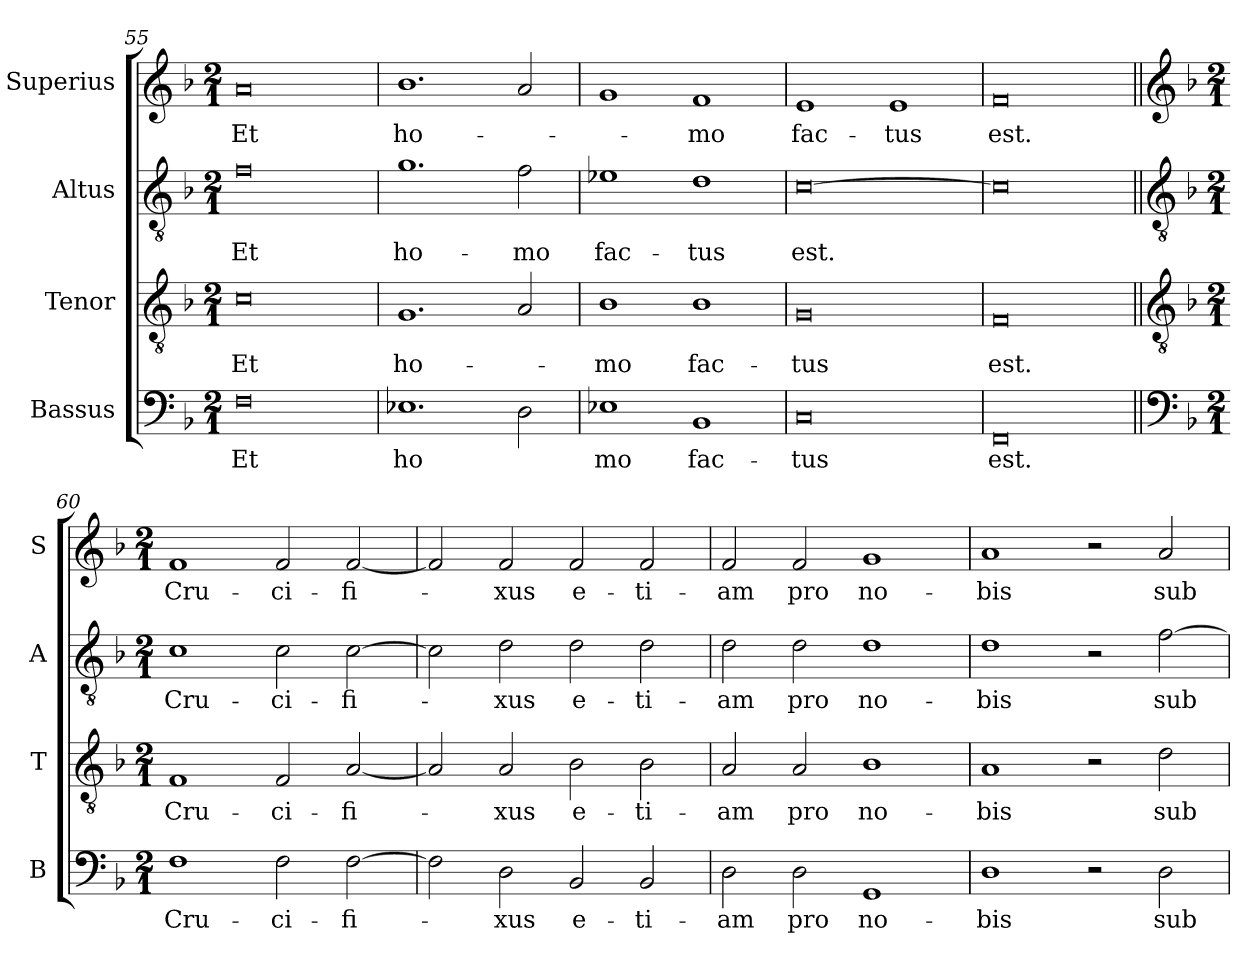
**kern	**text	**kern	**text	**kern	**text	**kern	**text
*part4	*part4	*part3	*part3	*part2	*part2	*part1	*part1
*staff4	*staff4	*staff3	*staff3	*staff2	*staff2	*staff1	*staff1
*I"Bassus	*	*I"Tenor	*	*I"Altus	*	*I"Superius	*
*I'B	*	*I'T	*	*I'A	*	*I'S	*
*clefF4	*	*clefGv2	*	*clefGv2	*	*clefG2	*
*k[b-]	*	*k[b-]	*	*k[b-]	*	*k[b-]	*
*M2/1	*	*M2/1	*	*M2/1	*	*M2/1	*
=55	=55	=55	=55	=55	=55	=55	=55
0F	Et	0c	Et	0f	Et	0a	-Et
=56	=56	=56	=56	=56	=56	=56	=56
1.E-X	ho	1.G	ho-	1.g	ho-	1.b-	ho-
2D\	.	2A/	.	2f\	-mo	2a/	.
=57	=57	=57	=57	=57	=57	=57	=57
1E-X	mo	1B-	-mo	1e-X	fac-	1g	.
1BB-	fac-	1B-	fac-	1d	-tus	1f	-mo
=58	=58	=58	=58	=58	=58	=58	=58
0C	-tus	0G	-tus	[0c	est.	1e	fac-
.	.	.	.	.	.	1e	-tus
=59	=59	=59	=59	=59	=59	=59	=59
0FF	est.	0F	est.	0c]	.	0f	est.
!!LO:LB:g=z
=60||	=60||	=60||	=60||	=60||	=60||	=60||	=60||
*clefF4	*	*clefGv2	*	*clefGv2	*	*clefG2	*
*k[b-]	*	*k[b-]	*	*k[b-]	*	*k[b-]	*
*M2/1	*	*M2/1	*	*M2/1	*	*M2/1	*
1F	Cru-	1F	Cru-	1c	Cru-	1f	Cru-
2F\	-ci-	2F/	-ci-	2c\	-ci-	2f/	-ci-
[2F\	-fi-	[2A/	-fi-	[2c\	-fi-	[2f/	-fi-
=61	=61	=61	=61	=61	=61	=61	=61
2F\]	.	2A/]	.	2c\]	.	2f/]	.
2D\	-xus	2A/	-xus	2d\	-xus	2f/	-xus
2BB-/	e-	2B-\	e-	2d\	e-	2f/	e-
2BB-/	-ti-	2B-\	-ti-	2d\	-ti-	2f/	-ti-
=62	=62	=62	=62	=62	=62	=62	=62
2D\	-am	2A/	-am	2d\	-am	2f/	-am
2D\	pro	2A/	pro	2d\	pro	2f/	pro
1GG	no-	1B-	no-	1d	no-	1g	no-
=63	=63	=63	=63	=63	=63	=63	=63
1D	-bis	1A	-bis	1d	-bis	1a	-bis
2r	.	2r	.	2r	.	2r	.
2D\	sub	2d\	sub	[2f\	sub	2a/	sub
=	=	=	=	=	=	=	=
*-	*-	*-	*-	*-	*-	*-	*-
